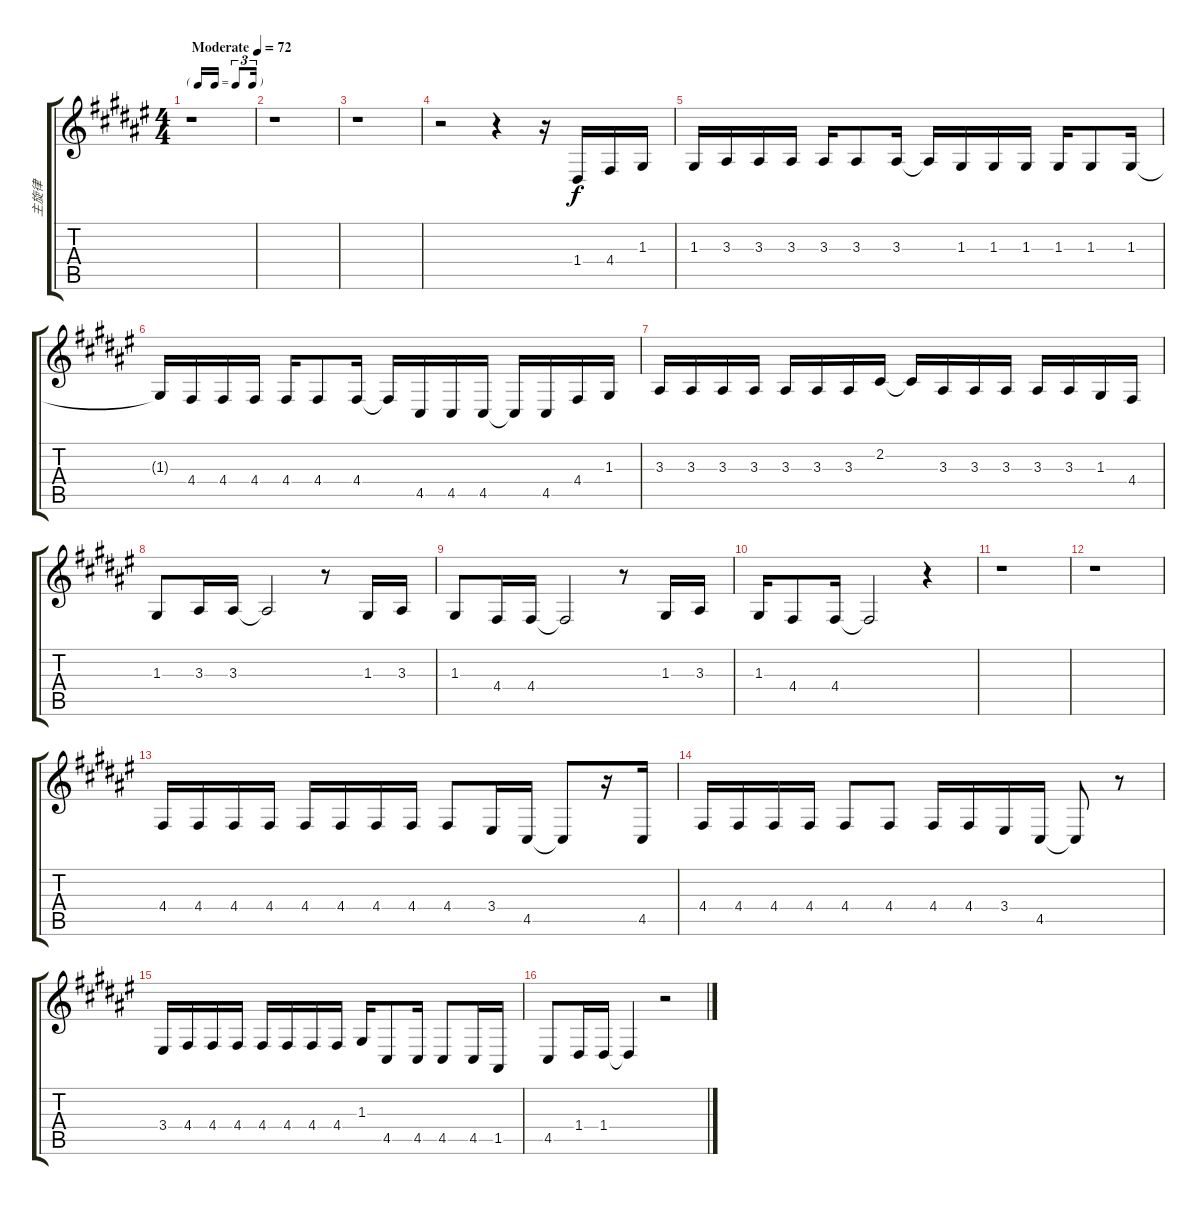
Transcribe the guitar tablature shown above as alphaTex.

\track ("主旋律" "主旋律") {instrument sitar}
\staff {score tabs}
\tuning (E4 B3 G3 D3 A2 E2) {hide}
\ts (4 4)
\tf triplet16th
\tempo (72 "Moderate")
\clef g2
\ks f#
r.1{dy f instrument sitar} |
r.1 |
r.1 |
r.2 r.4 r.16 1.4.16 4.4.16 1.3.16 |
1.3.16 3.3.16 3.3.16 3.3.16 3.3.16 3.3.8 3.3.16 3.3{t}.16 1.3.16 1.3.16 1.3.16 1.3.16 1.3.8 1.3.16 |
1.3{t}.16 4.4.16 4.4.16 4.4.16 4.4.16 4.4.8 4.4.16 4.4{t}.16 4.5.16 4.5.16 4.5.16 4.5{t}.16 4.5.16 4.4.16 1.3.16 |
3.3.16 3.3.16 3.3.16 3.3.16 3.3.16 3.3.16 3.3.16 2.2.16 2.2{t}.16 3.3.16 3.3.16 3.3.16 3.3.16 3.3.16 1.3.16 4.4.16 |
1.3.8 3.3.16 3.3.16 3.3{t}.2 r.8 1.3.16 3.3.16 |
1.3.8 4.4.16 4.4.16 4.4{t}.2 r.8 1.3.16 3.3.16 |
1.3.16 4.4.8 4.4.16 4.4{t}.2 r.4 |
r.1 |
r.1 |
4.4.16 4.4.16 4.4.16 4.4.16 4.4.16 4.4.16 4.4.16 4.4.16 4.4.8 3.4.16 4.5.16 4.5{t}.8 r.16 4.5.16 |
4.4.16 4.4.16 4.4.16 4.4.16 4.4.8 4.4.8 4.4.16 4.4.16 3.4.16 4.5.16 4.5{t}.8 r.8 |
3.4.16 4.4.16 4.4.16 4.4.16 4.4.16 4.4.16 4.4.16 4.4.16 1.3.16 4.5.8 4.5.16 4.5.8 4.5.16 1.5.16 |
4.5.8 1.4.16 1.4.16 1.4{t}.4 r.2
